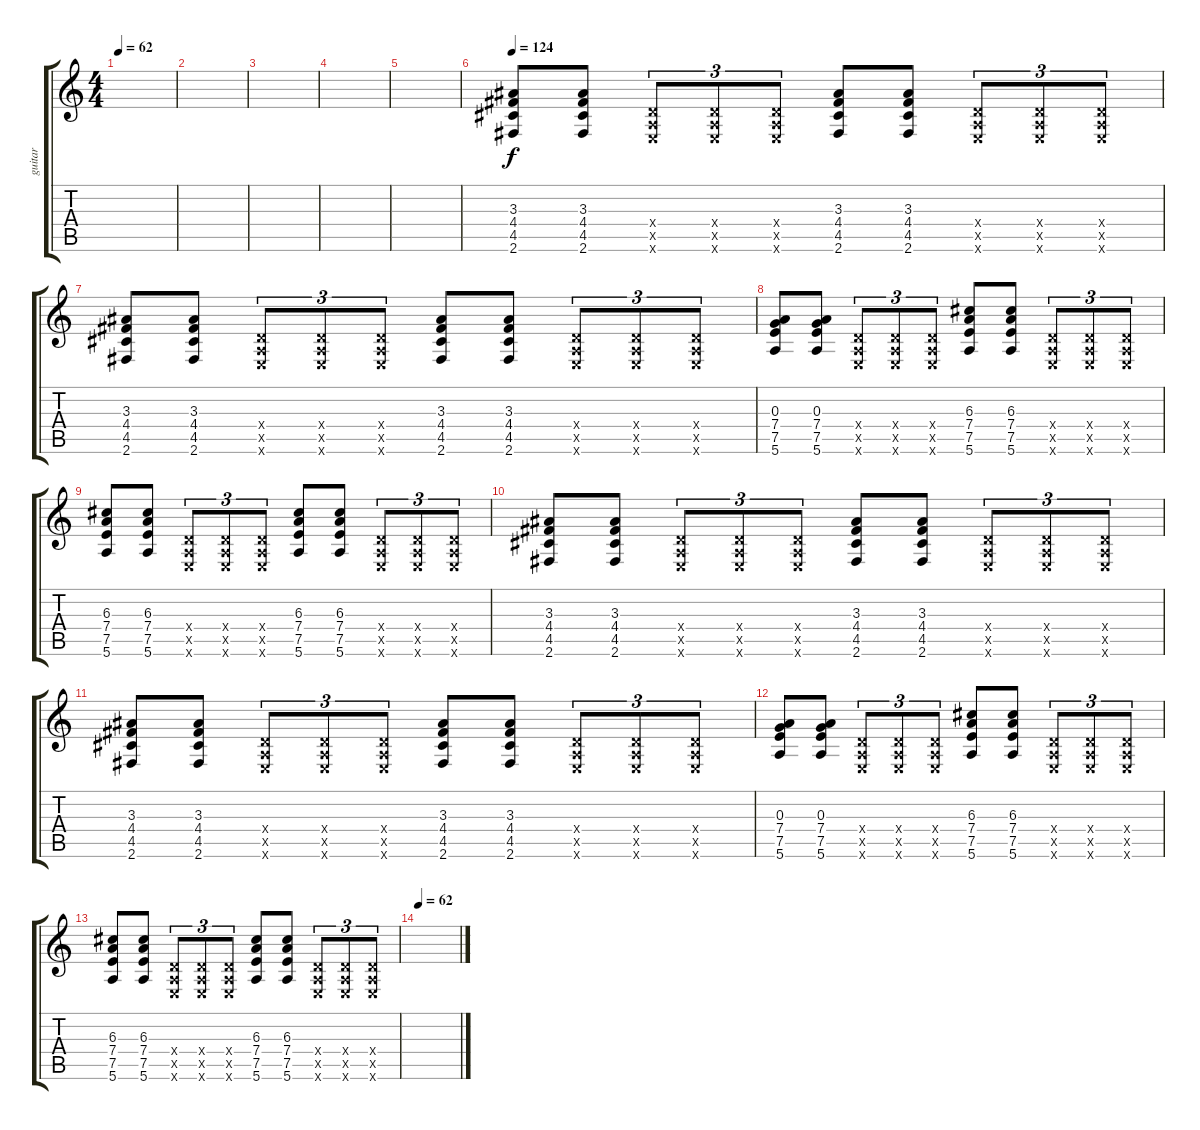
\track ("guitar" "guitar") {instrument overdrivenguitar}
\staff {score tabs}
\tuning (E4 B3 G3 D3 A2 E2) {hide}
\ts (4 4)
\tempo 62
\clef g2
\ks c
|
|
|
|
|
\tempo 124
(3.3 4.4 4.5 2.6).8 (3.3 4.4 4.5 2.6).8 (0.4{x} 0.5{x} 0.6{x}).8{tu (3 2)} (0.4{x} 0.5{x} 0.6{x}).8{tu (3 2)} (0.4{x} 0.5{x} 0.6{x}).8{tu (3 2)} (3.3 4.4 4.5 2.6).8 (3.3 4.4 4.5 2.6).8 (0.4{x} 0.5{x} 0.6{x}).8{tu (3 2)} (0.4{x} 0.5{x} 0.6{x}).8{tu (3 2)} (0.4{x} 0.5{x} 0.6{x}).8{tu (3 2)} |
(3.3 4.4 4.5 2.6).8 (3.3 4.4 4.5 2.6).8 (0.4{x} 0.5{x} 0.6{x}).8{tu (3 2)} (0.4{x} 0.5{x} 0.6{x}).8{tu (3 2)} (0.4{x} 0.5{x} 0.6{x}).8{tu (3 2)} (3.3 4.4 4.5 2.6).8 (3.3 4.4 4.5 2.6).8 (0.4{x} 0.5{x} 0.6{x}).8{tu (3 2)} (0.4{x} 0.5{x} 0.6{x}).8{tu (3 2)} (0.4{x} 0.5{x} 0.6{x}).8{tu (3 2)} |
(0.3 7.4 7.5 5.6).8 (0.3 7.4 7.5 5.6).8 (0.4{x} 0.5{x} 0.6{x}).8{tu (3 2)} (0.4{x} 0.5{x} 0.6{x}).8{tu (3 2)} (0.4{x} 0.5{x} 0.6{x}).8{tu (3 2)} (6.3 7.4 7.5 5.6).8 (6.3 7.4 7.5 5.6).8 (0.4{x} 0.5{x} 0.6{x}).8{tu (3 2)} (0.4{x} 0.5{x} 0.6{x}).8{tu (3 2)} (0.4{x} 0.5{x} 0.6{x}).8{tu (3 2)} |
(6.3 7.4 7.5 5.6).8 (6.3 7.4 7.5 5.6).8 (0.4{x} 0.5{x} 0.6{x}).8{tu (3 2)} (0.4{x} 0.5{x} 0.6{x}).8{tu (3 2)} (0.4{x} 0.5{x} 0.6{x}).8{tu (3 2)} (6.3 7.4 7.5 5.6).8 (6.3 7.4 7.5 5.6).8 (0.4{x} 0.5{x} 0.6{x}).8{tu (3 2)} (0.4{x} 0.5{x} 0.6{x}).8{tu (3 2)} (0.4{x} 0.5{x} 0.6{x}).8{tu (3 2)} |
(3.3 4.4 4.5 2.6).8 (3.3 4.4 4.5 2.6).8 (0.4{x} 0.5{x} 0.6{x}).8{tu (3 2)} (0.4{x} 0.5{x} 0.6{x}).8{tu (3 2)} (0.4{x} 0.5{x} 0.6{x}).8{tu (3 2)} (3.3 4.4 4.5 2.6).8 (3.3 4.4 4.5 2.6).8 (0.4{x} 0.5{x} 0.6{x}).8{tu (3 2)} (0.4{x} 0.5{x} 0.6{x}).8{tu (3 2)} (0.4{x} 0.5{x} 0.6{x}).8{tu (3 2)} |
(3.3 4.4 4.5 2.6).8 (3.3 4.4 4.5 2.6).8 (0.4{x} 0.5{x} 0.6{x}).8{tu (3 2)} (0.4{x} 0.5{x} 0.6{x}).8{tu (3 2)} (0.4{x} 0.5{x} 0.6{x}).8{tu (3 2)} (3.3 4.4 4.5 2.6).8 (3.3 4.4 4.5 2.6).8 (0.4{x} 0.5{x} 0.6{x}).8{tu (3 2)} (0.4{x} 0.5{x} 0.6{x}).8{tu (3 2)} (0.4{x} 0.5{x} 0.6{x}).8{tu (3 2)} |
(0.3 7.4 7.5 5.6).8 (0.3 7.4 7.5 5.6).8 (0.4{x} 0.5{x} 0.6{x}).8{tu (3 2)} (0.4{x} 0.5{x} 0.6{x}).8{tu (3 2)} (0.4{x} 0.5{x} 0.6{x}).8{tu (3 2)} (6.3 7.4 7.5 5.6).8 (6.3 7.4 7.5 5.6).8 (0.4{x} 0.5{x} 0.6{x}).8{tu (3 2)} (0.4{x} 0.5{x} 0.6{x}).8{tu (3 2)} (0.4{x} 0.5{x} 0.6{x}).8{tu (3 2)} |
(6.3 7.4 7.5 5.6).8 (6.3 7.4 7.5 5.6).8 (0.4{x} 0.5{x} 0.6{x}).8{tu (3 2)} (0.4{x} 0.5{x} 0.6{x}).8{tu (3 2)} (0.4{x} 0.5{x} 0.6{x}).8{tu (3 2)} (6.3 7.4 7.5 5.6).8 (6.3 7.4 7.5 5.6).8 (0.4{x} 0.5{x} 0.6{x}).8{tu (3 2)} (0.4{x} 0.5{x} 0.6{x}).8{tu (3 2)} (0.4{x} 0.5{x} 0.6{x}).8{tu (3 2)} |
\tempo 62
